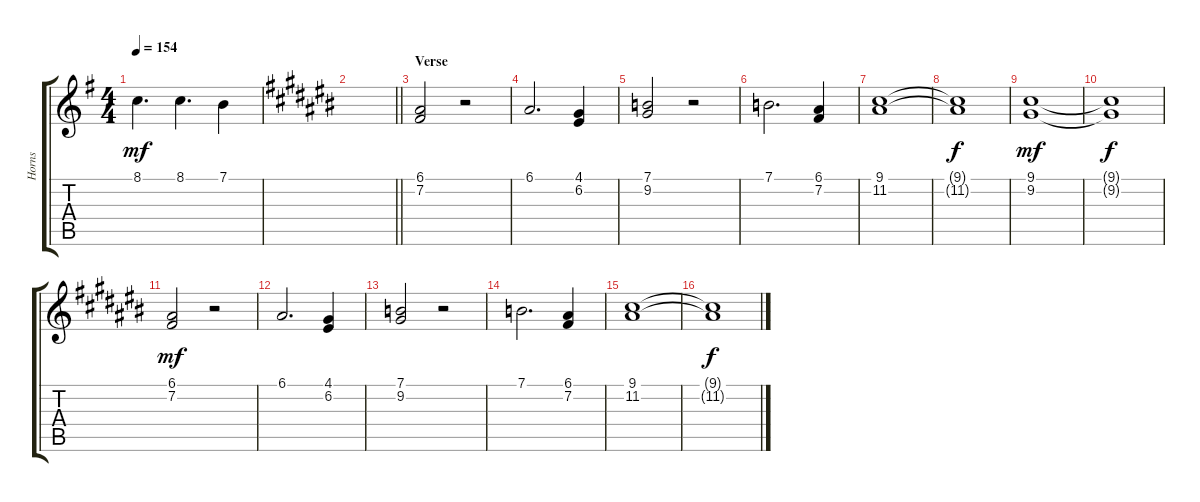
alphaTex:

\track ("Horns" "Horns") {instrument englishhorn}
\staff {score tabs}
\tuning (E4 B3 G3 D3 A2 E2) {hide}
\ts (4 4)
\tempo 154
\clef g2
\ks g
8.1.4{d dy mf} 8.1.4{d} 7.1.4 |
\barLineRight lightlight
\ks a#minor
|
\section ("" "Verse")
(6.1 7.2).2 r.2 |
6.1.2{d} (4.1 6.2).4 |
(7.1 9.2).2 r.2 |
7.1.2{d} (6.1 7.2).4 |
(9.1 11.2).1 |
(9.1{t} 11.2{t}).1{dy f} |
(9.1 9.2).1{dy mf} |
(9.1{t} 9.2{t}).1{dy f} |
(6.1 7.2).2{dy mf} r.2 |
6.1.2{d} (4.1 6.2).4 |
(7.1 9.2).2 r.2 |
7.1.2{d} (6.1 7.2).4 |
(9.1 11.2).1 |
(9.1{t} 11.2{t}).1{dy f}
